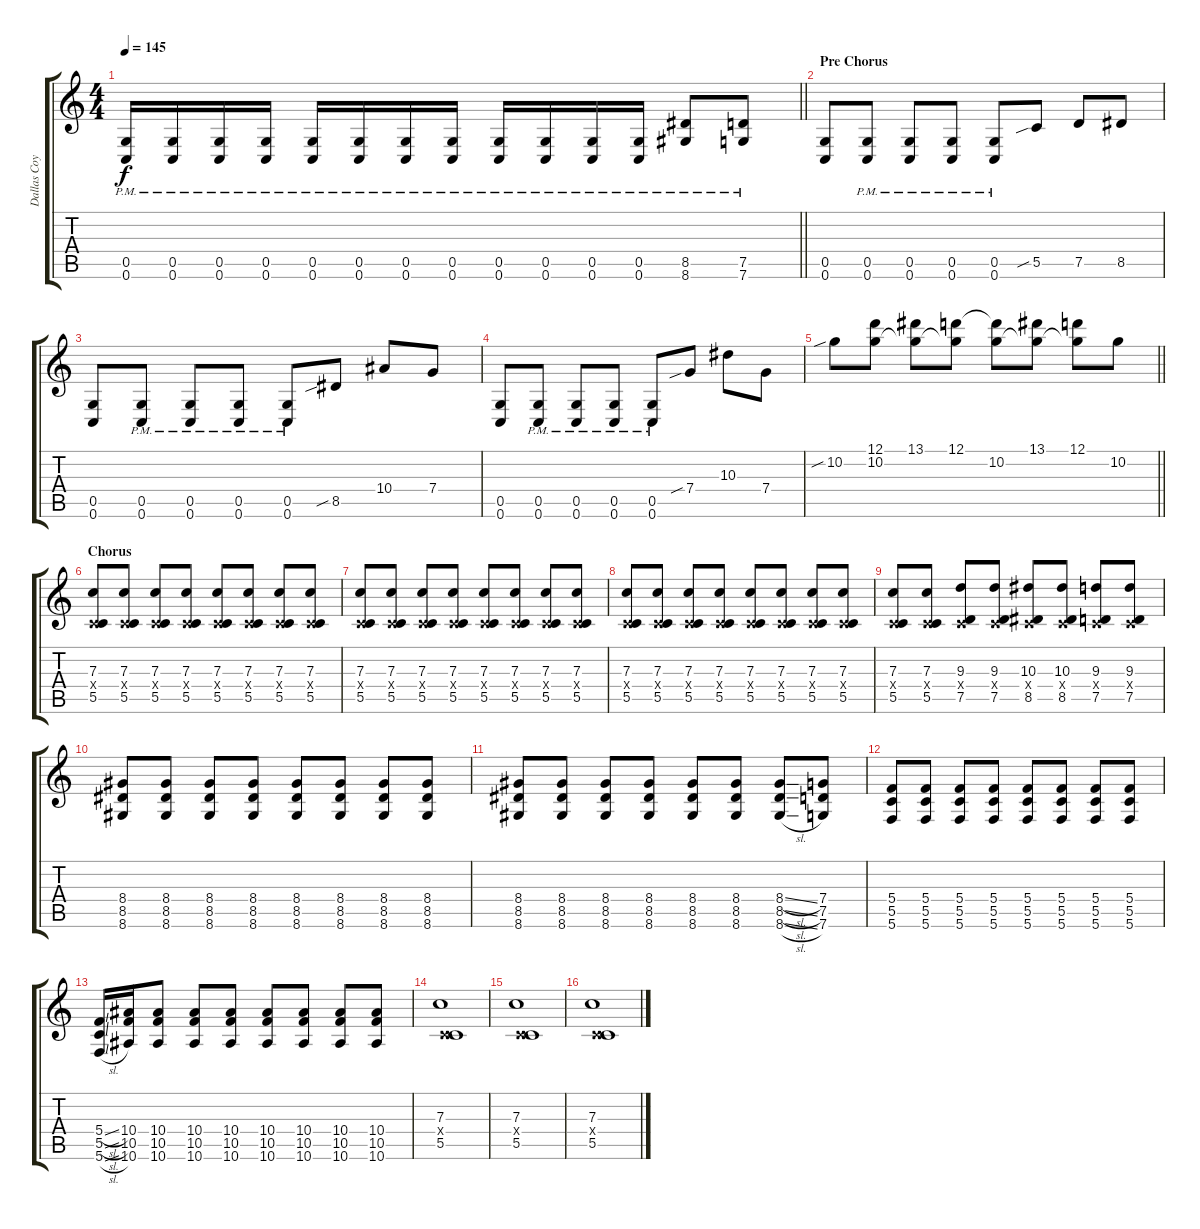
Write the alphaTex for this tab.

\track ("Dallas Coyle" "Dallas Coy") {instrument distortionguitar}
\staff {score tabs}
\tuning (D4 A3 F3 C3 G2 C2) {hide}
\ts (4 4)
\tempo 145
\clef g2
\barLineRight lightlight
\ks c
(0.5{pm} 0.6{pm}).16{dy f} (0.5{pm} 0.6{pm}).16 (0.5{pm} 0.6{pm}).16 (0.5{pm} 0.6{pm}).16 (0.5{pm} 0.6{pm}).16 (0.5{pm} 0.6{pm}).16 (0.5{pm} 0.6{pm}).16 (0.5{pm} 0.6{pm}).16 (0.5{pm} 0.6{pm}).16 (0.5{pm} 0.6{pm}).16 (0.5{pm} 0.6{pm}).16 (0.5{pm} 0.6{pm}).16 (8.5{pm} 8.6{pm}).8 (7.5{pm} 7.6{pm}).8 |
\section ("" "Pre Chorus")
(0.5 0.6).8 (0.5{pm} 0.6{pm}).8 (0.5{pm} 0.6{pm}).8 (0.5{pm} 0.6{pm}).8 (0.5{pm} 0.6{pm}).8 5.5{sib}.8 7.5.8 8.5.8 |
(0.5 0.6).8 (0.5{pm} 0.6{pm}).8 (0.5{pm} 0.6{pm}).8 (0.5{pm} 0.6{pm}).8 (0.5{pm} 0.6{pm}).8 8.5{sib}.8 10.4.8 7.4.8 |
(0.5 0.6).8 (0.5{pm} 0.6{pm}).8 (0.5{pm} 0.6{pm}).8 (0.5{pm} 0.6{pm}).8 (0.5{pm} 0.6{pm}).8 7.4{sib}.8 10.3.8 7.4.8 |
\barLineRight lightlight
10.2{sib}.8 (12.1 10.2).8 (13.1 10.2{t}).8 (12.1 10.2{t}).8 (12.1{t} 10.2).8 (13.1 10.2{t}).8 (12.1 10.2{t}).8 10.2.8 |
\section ("" "Chorus")
(7.3 0.4{x} 5.5).8 (7.3 0.4{x} 5.5).8 (7.3 0.4{x} 5.5).8 (7.3 0.4{x} 5.5).8 (7.3 0.4{x} 5.5).8 (7.3 0.4{x} 5.5).8 (7.3 0.4{x} 5.5).8 (7.3 0.4{x} 5.5).8 |
(7.3 0.4{x} 5.5).8 (7.3 0.4{x} 5.5).8 (7.3 0.4{x} 5.5).8 (7.3 0.4{x} 5.5).8 (7.3 0.4{x} 5.5).8 (7.3 0.4{x} 5.5).8 (7.3 0.4{x} 5.5).8 (7.3 0.4{x} 5.5).8 |
(7.3 0.4{x} 5.5).8 (7.3 0.4{x} 5.5).8 (7.3 0.4{x} 5.5).8 (7.3 0.4{x} 5.5).8 (7.3 0.4{x} 5.5).8 (7.3 0.4{x} 5.5).8 (7.3 0.4{x} 5.5).8 (7.3 0.4{x} 5.5).8 |
(7.3 0.4{x} 5.5).8 (7.3 0.4{x} 5.5).8 (9.3 0.4{x} 7.5).8 (9.3 0.4{x} 7.5).8 (10.3 0.4{x} 8.5).8 (10.3 0.4{x} 8.5).8 (9.3 0.4{x} 7.5).8 (9.3 0.4{x} 7.5).8 |
(8.4 8.5 8.6).8 (8.4 8.5 8.6).8 (8.4 8.5 8.6).8 (8.4 8.5 8.6).8 (8.4 8.5 8.6).8 (8.4 8.5 8.6).8 (8.4 8.5 8.6).8 (8.4 8.5 8.6).8 |
(8.4 8.5 8.6).8 (8.4 8.5 8.6).8 (8.4 8.5 8.6).8 (8.4 8.5 8.6).8 (8.4 8.5 8.6).8 (8.4 8.5 8.6).8 (8.4{sl} 8.5{sl} 8.6{sl}).8 (7.4 7.5 7.6).8 |
(5.4 5.5 5.6).8 (5.4 5.5 5.6).8 (5.4 5.5 5.6).8 (5.4 5.5 5.6).8 (5.4 5.5 5.6).8 (5.4 5.5 5.6).8 (5.4 5.5 5.6).8 (5.4 5.5 5.6).8 |
(5.4{sl} 5.5{sl} 5.6{sl}).16 (10.4 10.5 10.6).16 (10.4 10.5 10.6).8 (10.4 10.5 10.6).8 (10.4 10.5 10.6).8 (10.4 10.5 10.6).8 (10.4 10.5 10.6).8 (10.4 10.5 10.6).8 (10.4 10.5 10.6).8 |
(7.3 0.4{x} 5.5).1 |
(7.3 0.4{x} 5.5).1 |
(7.3 0.4{x} 5.5).1
